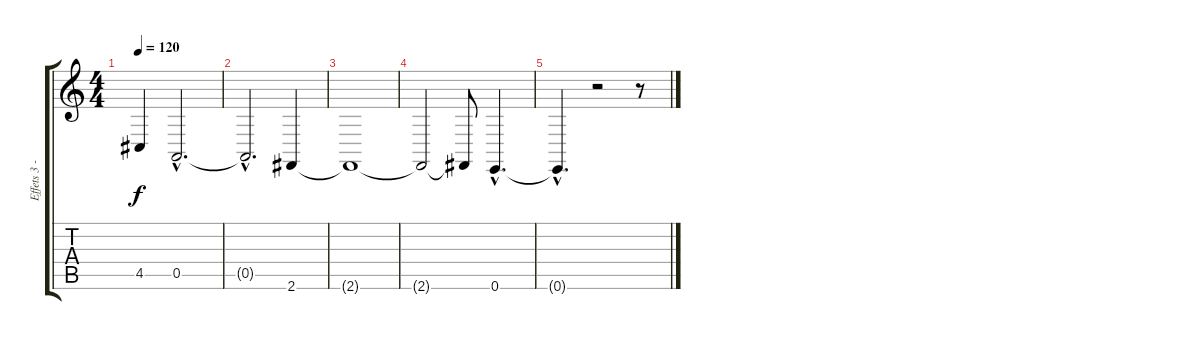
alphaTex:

\track ("Effets 3 - Cordes Additionnelles" "Effets 3 -") {instrument stringensemble2}
\staff {score tabs}
\tuning (E4 B3 G3 D3 A2 E2) {hide}
\ts (4 4)
\tempo 120
\clef g2
\ks c
4.5{t}.4{dy f} 0.5{hac}.2{d} |
0.5{hac t}.2{d} 2.6.4 |
2.6{t}.1 |
2.6{t}.2 2.6{t}.8 0.6{hac}.4{d} |
0.6{hac t}.4{d} r.2 r.8
